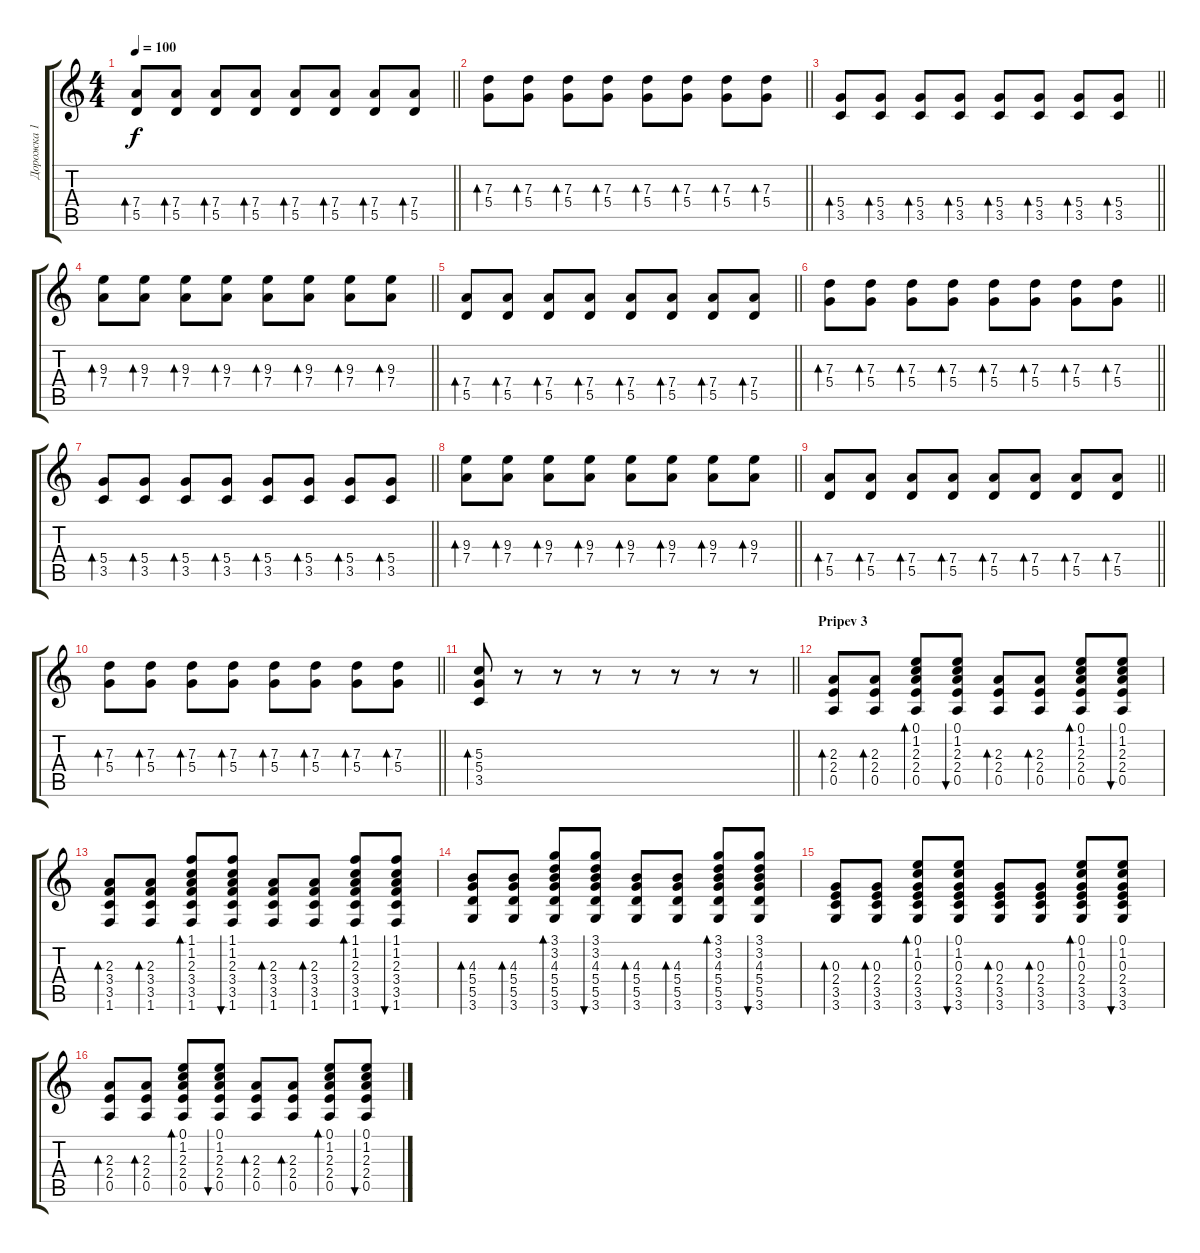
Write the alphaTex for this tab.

\track ("Дорожка 1" "Дорожка 1") {instrument acousticguitarsteel}
\staff {score tabs}
\tuning (E4 B3 G3 D3 A2 E2) {hide}
\ts (4 4)
\tempo 100
\clef g2
\barLineRight lightlight
\ks c
(7.4 5.5).8{bd 60 dy f} (7.4 5.5).8{bd 60} (7.4 5.5).8{bd 60} (7.4 5.5).8{bd 60} (7.4 5.5).8{bd 60} (7.4 5.5).8{bd 60} (7.4 5.5).8{bd 60} (7.4 5.5).8{bd 60} |
\barLineRight lightlight
(7.3 5.4).8{bd 60} (7.3 5.4).8{bd 60} (7.3 5.4).8{bd 60} (7.3 5.4).8{bd 60} (7.3 5.4).8{bd 60} (7.3 5.4).8{bd 60} (7.3 5.4).8{bd 60} (7.3 5.4).8{bd 60} |
\barLineRight lightlight
(5.4 3.5).8{bd 60} (5.4 3.5).8{bd 60} (5.4 3.5).8{bd 60} (5.4 3.5).8{bd 60} (5.4 3.5).8{bd 60} (5.4 3.5).8{bd 60} (5.4 3.5).8{bd 60} (5.4 3.5).8{bd 60} |
\barLineRight lightlight
(9.3 7.4).8{bd 60} (9.3 7.4).8{bd 60} (9.3 7.4).8{bd 60} (9.3 7.4).8{bd 60} (9.3 7.4).8{bd 60} (9.3 7.4).8{bd 60} (9.3 7.4).8{bd 60} (9.3 7.4).8{bd 60} |
\barLineRight lightlight
(7.4 5.5).8{bd 60} (7.4 5.5).8{bd 60} (7.4 5.5).8{bd 60} (7.4 5.5).8{bd 60} (7.4 5.5).8{bd 60} (7.4 5.5).8{bd 60} (7.4 5.5).8{bd 60} (7.4 5.5).8{bd 60} |
\barLineRight lightlight
(7.3 5.4).8{bd 60} (7.3 5.4).8{bd 60} (7.3 5.4).8{bd 60} (7.3 5.4).8{bd 60} (7.3 5.4).8{bd 60} (7.3 5.4).8{bd 60} (7.3 5.4).8{bd 60} (7.3 5.4).8{bd 60} |
\barLineRight lightlight
(5.4 3.5).8{bd 60} (5.4 3.5).8{bd 60} (5.4 3.5).8{bd 60} (5.4 3.5).8{bd 60} (5.4 3.5).8{bd 60} (5.4 3.5).8{bd 60} (5.4 3.5).8{bd 60} (5.4 3.5).8{bd 60} |
\barLineRight lightlight
(9.3 7.4).8{bd 60} (9.3 7.4).8{bd 60} (9.3 7.4).8{bd 60} (9.3 7.4).8{bd 60} (9.3 7.4).8{bd 60} (9.3 7.4).8{bd 60} (9.3 7.4).8{bd 60} (9.3 7.4).8{bd 60} |
\barLineRight lightlight
(7.4 5.5).8{bd 60} (7.4 5.5).8{bd 60} (7.4 5.5).8{bd 60} (7.4 5.5).8{bd 60} (7.4 5.5).8{bd 60} (7.4 5.5).8{bd 60} (7.4 5.5).8{bd 60} (7.4 5.5).8{bd 60} |
\barLineRight lightlight
(7.3 5.4).8{bd 60} (7.3 5.4).8{bd 60} (7.3 5.4).8{bd 60} (7.3 5.4).8{bd 60} (7.3 5.4).8{bd 60} (7.3 5.4).8{bd 60} (7.3 5.4).8{bd 60} (7.3 5.4).8{bd 60} |
\barLineRight lightlight
(5.3 5.4 3.5).8{bd 60} r.8 r.8 r.8 r.8 r.8 r.8 r.8 |
\section ("" "Pripev 3")
(2.3 2.4 0.5).8{bd 60} (2.3 2.4 0.5).8{bd 60} (0.1 1.2 2.3 2.4 0.5).8{bd 60} (0.1 1.2 2.3 2.4 0.5).8{bu 60} (2.3 2.4 0.5).8{bd 60} (2.3 2.4 0.5).8{bd 60} (0.1 1.2 2.3 2.4 0.5).8{bd 60} (0.1 1.2 2.3 2.4 0.5).8{bu 60} |
(2.3 3.4 3.5 1.6).8{bd 60} (2.3 3.4 3.5 1.6).8{bd 60} (1.1 1.2 2.3 3.4 3.5 1.6).8{bd 60} (1.1 1.2 2.3 3.4 3.5 1.6).8{bu 60} (2.3 3.4 3.5 1.6).8{bd 60} (2.3 3.4 3.5 1.6).8{bd 60} (1.1 1.2 2.3 3.4 3.5 1.6).8{bd 60} (1.1 1.2 2.3 3.4 3.5 1.6).8{bu 60} |
(4.3 5.4 5.5 3.6).8{bd 60} (4.3 5.4 5.5 3.6).8{bd 60} (3.1 3.2 4.3 5.4 5.5 3.6).8{bd 60} (3.1 3.2 4.3 5.4 5.5 3.6).8{bu 60} (4.3 5.4 5.5 3.6).8{bd 60} (4.3 5.4 5.5 3.6).8{bd 60} (3.1 3.2 4.3 5.4 5.5 3.6).8{bd 60} (3.1 3.2 4.3 5.4 5.5 3.6).8{bu 60} |
(0.3 2.4 3.5 3.6).8{bd 60} (0.3 2.4 3.5 3.6).8{bd 60} (0.1 1.2 0.3 2.4 3.5 3.6).8{bd 60} (0.1 1.2 0.3 2.4 3.5 3.6).8{bu 60} (0.3 2.4 3.5 3.6).8{bd 60} (0.3 2.4 3.5 3.6).8{bd 60} (0.1 1.2 0.3 2.4 3.5 3.6).8{bd 60} (0.1 1.2 0.3 2.4 3.5 3.6).8{bu 60} |
(2.3 2.4 0.5).8{bd 60} (2.3 2.4 0.5).8{bd 60} (0.1 1.2 2.3 2.4 0.5).8{bd 60} (0.1 1.2 2.3 2.4 0.5).8{bu 60} (2.3 2.4 0.5).8{bd 60} (2.3 2.4 0.5).8{bd 60} (0.1 1.2 2.3 2.4 0.5).8{bd 60} (0.1 1.2 2.3 2.4 0.5).8{bu 60}
